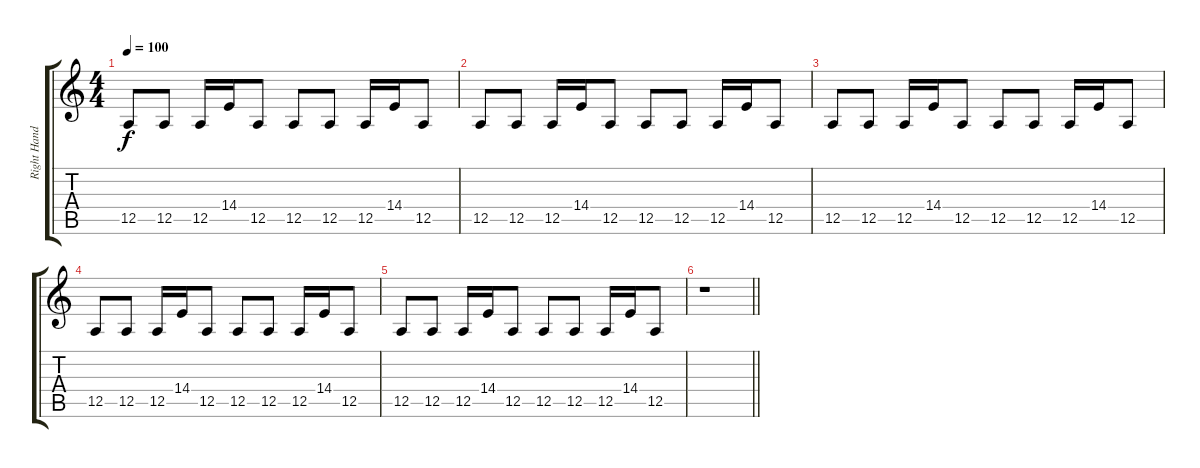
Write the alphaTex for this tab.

\track ("Right Hand" "Right Hand") {instrument lead2sawtooth}
\staff {score tabs}
\tuning (E4 B3 G3 D3 A2 E2) {hide}
\ts (4 4)
\tempo 100
\clef g2
\ks c
12.5.8{dy f} 12.5.8 12.5.16 14.4.16 12.5.8 12.5.8 12.5.8 12.5.16 14.4.16 12.5.8 |
12.5.8 12.5.8 12.5.16 14.4.16 12.5.8 12.5.8 12.5.8 12.5.16 14.4.16 12.5.8 |
12.5.8 12.5.8 12.5.16 14.4.16 12.5.8 12.5.8 12.5.8 12.5.16 14.4.16 12.5.8 |
12.5.8 12.5.8 12.5.16 14.4.16 12.5.8 12.5.8 12.5.8 12.5.16 14.4.16 12.5.8 |
12.5.8 12.5.8 12.5.16 14.4.16 12.5.8 12.5.8 12.5.8 12.5.16 14.4.16 12.5.8 |
\barLineRight lightlight
r.1
